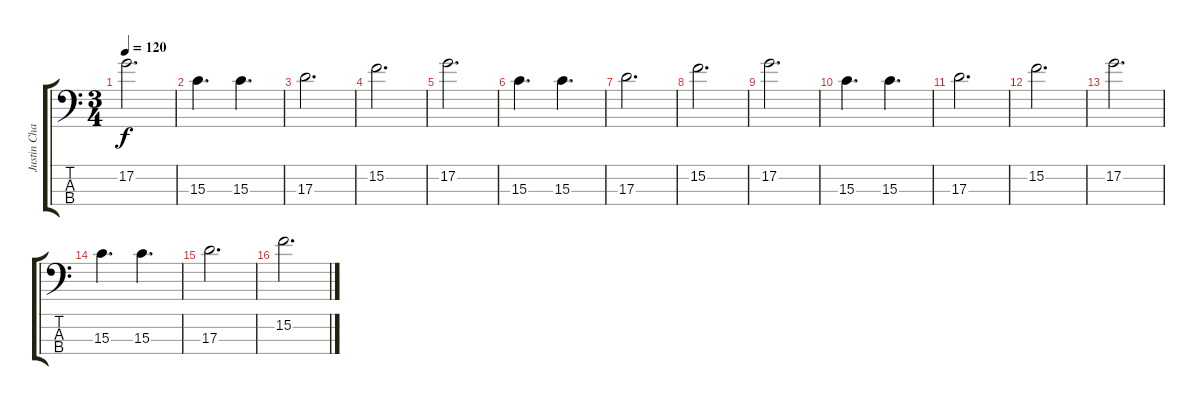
\track ("Justin Chandellor" "Justin Cha") {instrument electricbasspick}
\staff {score tabs}
\tuning (G2 D2 A1 E1) {hide}
\ts (3 4)
\tempo 120
\clef f4
\ks c
17.2.2{d dy f} |
15.3.4{d} 15.3.4{d} |
17.3.2{d} |
15.2.2{d} |
17.2.2{d} |
15.3.4{d} 15.3.4{d} |
17.3.2{d} |
15.2.2{d} |
17.2.2{d} |
15.3.4{d} 15.3.4{d} |
17.3.2{d} |
15.2.2{d} |
17.2.2{d} |
15.3.4{d} 15.3.4{d} |
17.3.2{d} |
15.2.2{d}
